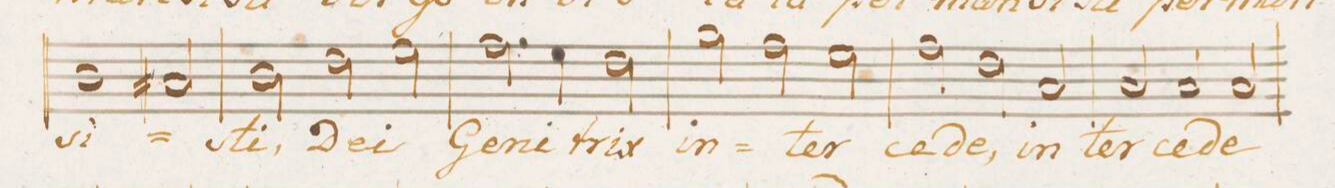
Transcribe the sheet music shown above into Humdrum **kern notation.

**kern	**text
*I"Tenore.	*
*clefC4	*
*k[b-]	*
*M3/2	*
1A	-si-
2G#X/	.
=29	=29
2A\	-sti,
2c\	De-
2d\	-i
=30	=30
2.e\	Ge-
4d\	-ni-
2c\	-trix
=31	=31
2f\	in-
2e\	.
2d\	-ter-
=32	=32
2e\	-ce-
2c\	-de,
2G/	in-
=33	=33
2G/	-ter-
2G/	-ce-
2G/	-de
=34	=34
*-	*-
